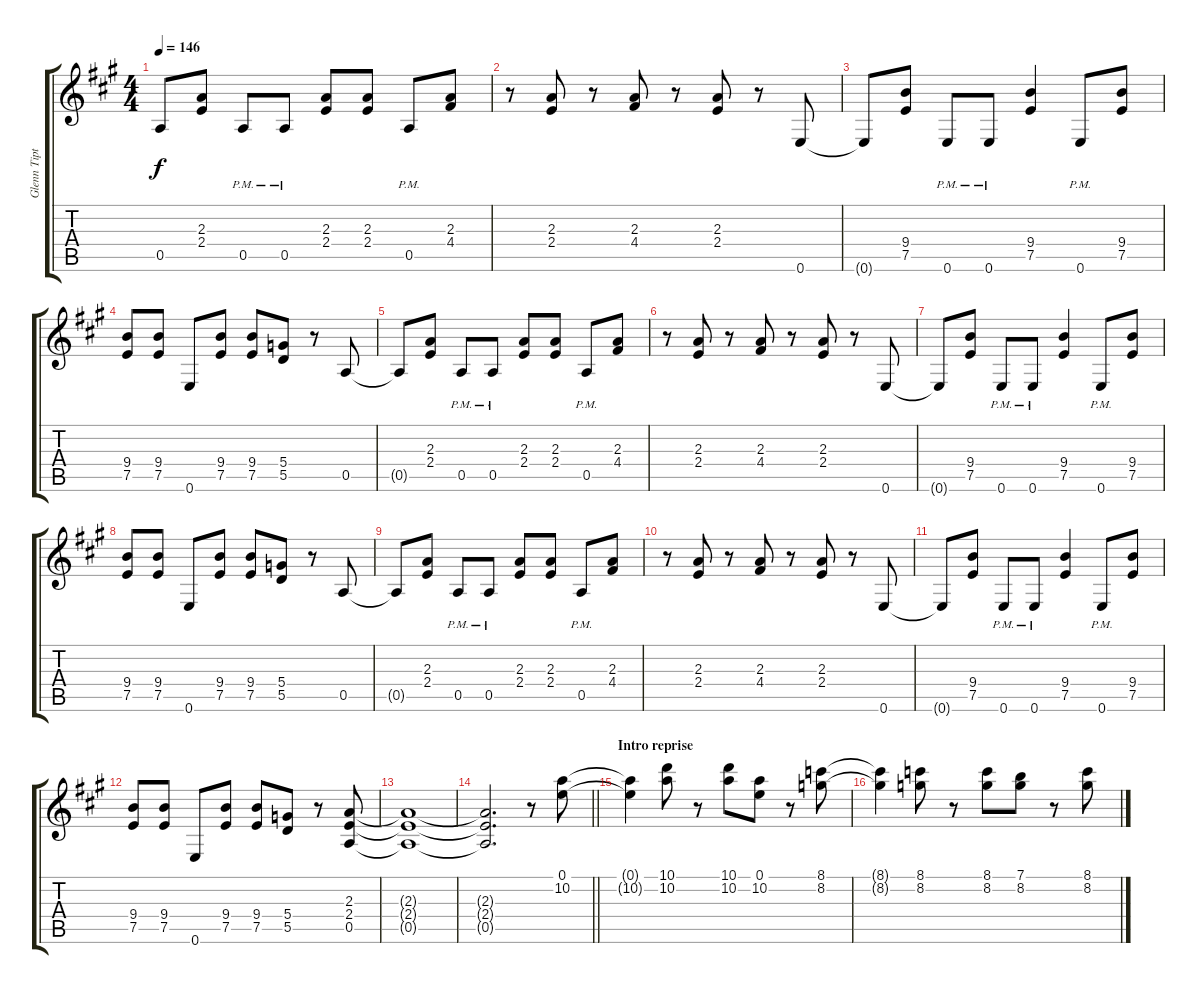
\track ("Glenn Tipton" "Glenn Tipt") {instrument overdrivenguitar}
\staff {score tabs}
\tuning (E4 B3 G3 D3 A2 E2) {hide}
\ts (4 4)
\tempo 146
\clef g2
\ks a
0.5{t}.8{dy f} (2.3 2.4).8 0.5{pm}.8 0.5{pm}.8 (2.3 2.4).8 (2.3 2.4).8 0.5{pm}.8 (2.3 4.4).8 |
r.8 (2.3 2.4).8 r.8 (2.3 4.4).8 r.8 (2.3 2.4).8 r.8 0.6.8 |
0.6{t}.8 (9.4 7.5).8 0.6{pm}.8 0.6{pm}.8 (9.4 7.5).4 0.6{pm}.8 (9.4 7.5).8 |
(9.4 7.5).8 (9.4 7.5).8 0.6.8 (9.4 7.5).8 (9.4 7.5).8 (5.4 5.5).8 r.8 0.5.8 |
0.5{t}.8 (2.3 2.4).8 0.5{pm}.8 0.5{pm}.8 (2.3 2.4).8 (2.3 2.4).8 0.5{pm}.8 (2.3 4.4).8 |
r.8 (2.3 2.4).8 r.8 (2.3 4.4).8 r.8 (2.3 2.4).8 r.8 0.6.8 |
0.6{t}.8 (9.4 7.5).8 0.6{pm}.8 0.6{pm}.8 (9.4 7.5).4 0.6{pm}.8 (9.4 7.5).8 |
(9.4 7.5).8 (9.4 7.5).8 0.6.8 (9.4 7.5).8 (9.4 7.5).8 (5.4 5.5).8 r.8 0.5.8 |
0.5{t}.8 (2.3 2.4).8 0.5{pm}.8 0.5{pm}.8 (2.3 2.4).8 (2.3 2.4).8 0.5{pm}.8 (2.3 4.4).8 |
r.8 (2.3 2.4).8 r.8 (2.3 4.4).8 r.8 (2.3 2.4).8 r.8 0.6.8 |
0.6{t}.8 (9.4 7.5).8 0.6{pm}.8 0.6{pm}.8 (9.4 7.5).4 0.6{pm}.8 (9.4 7.5).8 |
(9.4 7.5).8 (9.4 7.5).8 0.6.8 (9.4 7.5).8 (9.4 7.5).8 (5.4 5.5).8 r.8 (2.3 2.4 0.5).8 |
(2.3{t} 2.4{t} 0.5{t}).1{volume 8} |
\barLineRight lightlight
(2.3{t} 2.4{t} 0.5{t}).2{d} r.8{volume 13} (0.1 10.2).8 |
\section ("" "Intro reprise")
(0.1{t} 10.2{t}).4 (10.1 10.2).8 r.8 (10.1 10.2).8 (0.1 10.2).8 r.8 (8.1 8.2).8 |
(8.1{t} 8.2{t}).4 (8.1 8.2).8 r.8 (8.1 8.2).8 (7.1 8.2).8 r.8 (8.1 8.2).8
